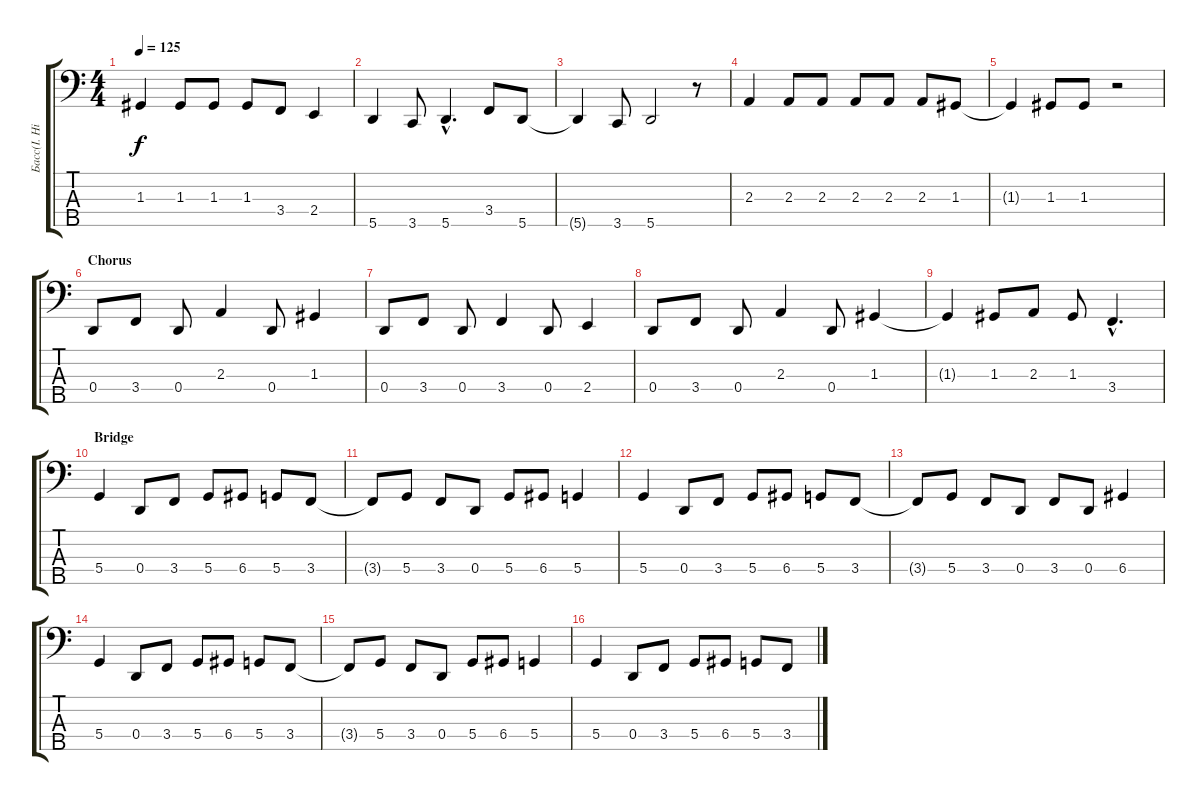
\track ("Басс(I. Hill)" "Басс(I. Hi") {instrument electricbasspick}
\staff {score tabs}
\tuning (F2 C2 G1 D1 A0) {hide}
\ts (4 4)
\tempo 125
\clef f4
\ks c
1.3{t}.4{dy f} 1.3.8 1.3.8 1.3.8 3.4.8 2.4.4 |
5.5.4 3.5.8 5.5{hac}.4{d} 3.4.8 5.5.8 |
5.5{t}.4 3.5.8 5.5.2 r.8 |
2.3.4 2.3.8 2.3.8 2.3.8 2.3.8 2.3.8 1.3.8 |
1.3{t}.4 1.3.8 1.3.8 r.2 |
\section ("" "Chorus")
0.4.8 3.4.8 0.4.8 2.3.4 0.4.8 1.3.4 |
0.4.8 3.4.8 0.4.8 3.4.4 0.4.8 2.4.4 |
0.4.8 3.4.8 0.4.8 2.3.4 0.4.8 1.3.4 |
1.3{t}.4 1.3.8 2.3.8 1.3.8 3.4{hac}.4{d} |
\section ("" "Bridge")
5.4.4 0.4.8 3.4.8 5.4.8 6.4.8 5.4.8 3.4.8 |
3.4{t}.8 5.4.8 3.4.8 0.4.8 5.4.8 6.4.8 5.4.4 |
5.4.4 0.4.8 3.4.8 5.4.8 6.4.8 5.4.8 3.4.8 |
3.4{t}.8 5.4.8 3.4.8 0.4.8 3.4.8 0.4.8 6.4.4 |
5.4.4 0.4.8 3.4.8 5.4.8 6.4.8 5.4.8 3.4.8 |
3.4{t}.8 5.4.8 3.4.8 0.4.8 5.4.8 6.4.8 5.4.4 |
5.4.4 0.4.8 3.4.8 5.4.8 6.4.8 5.4.8 3.4.8
